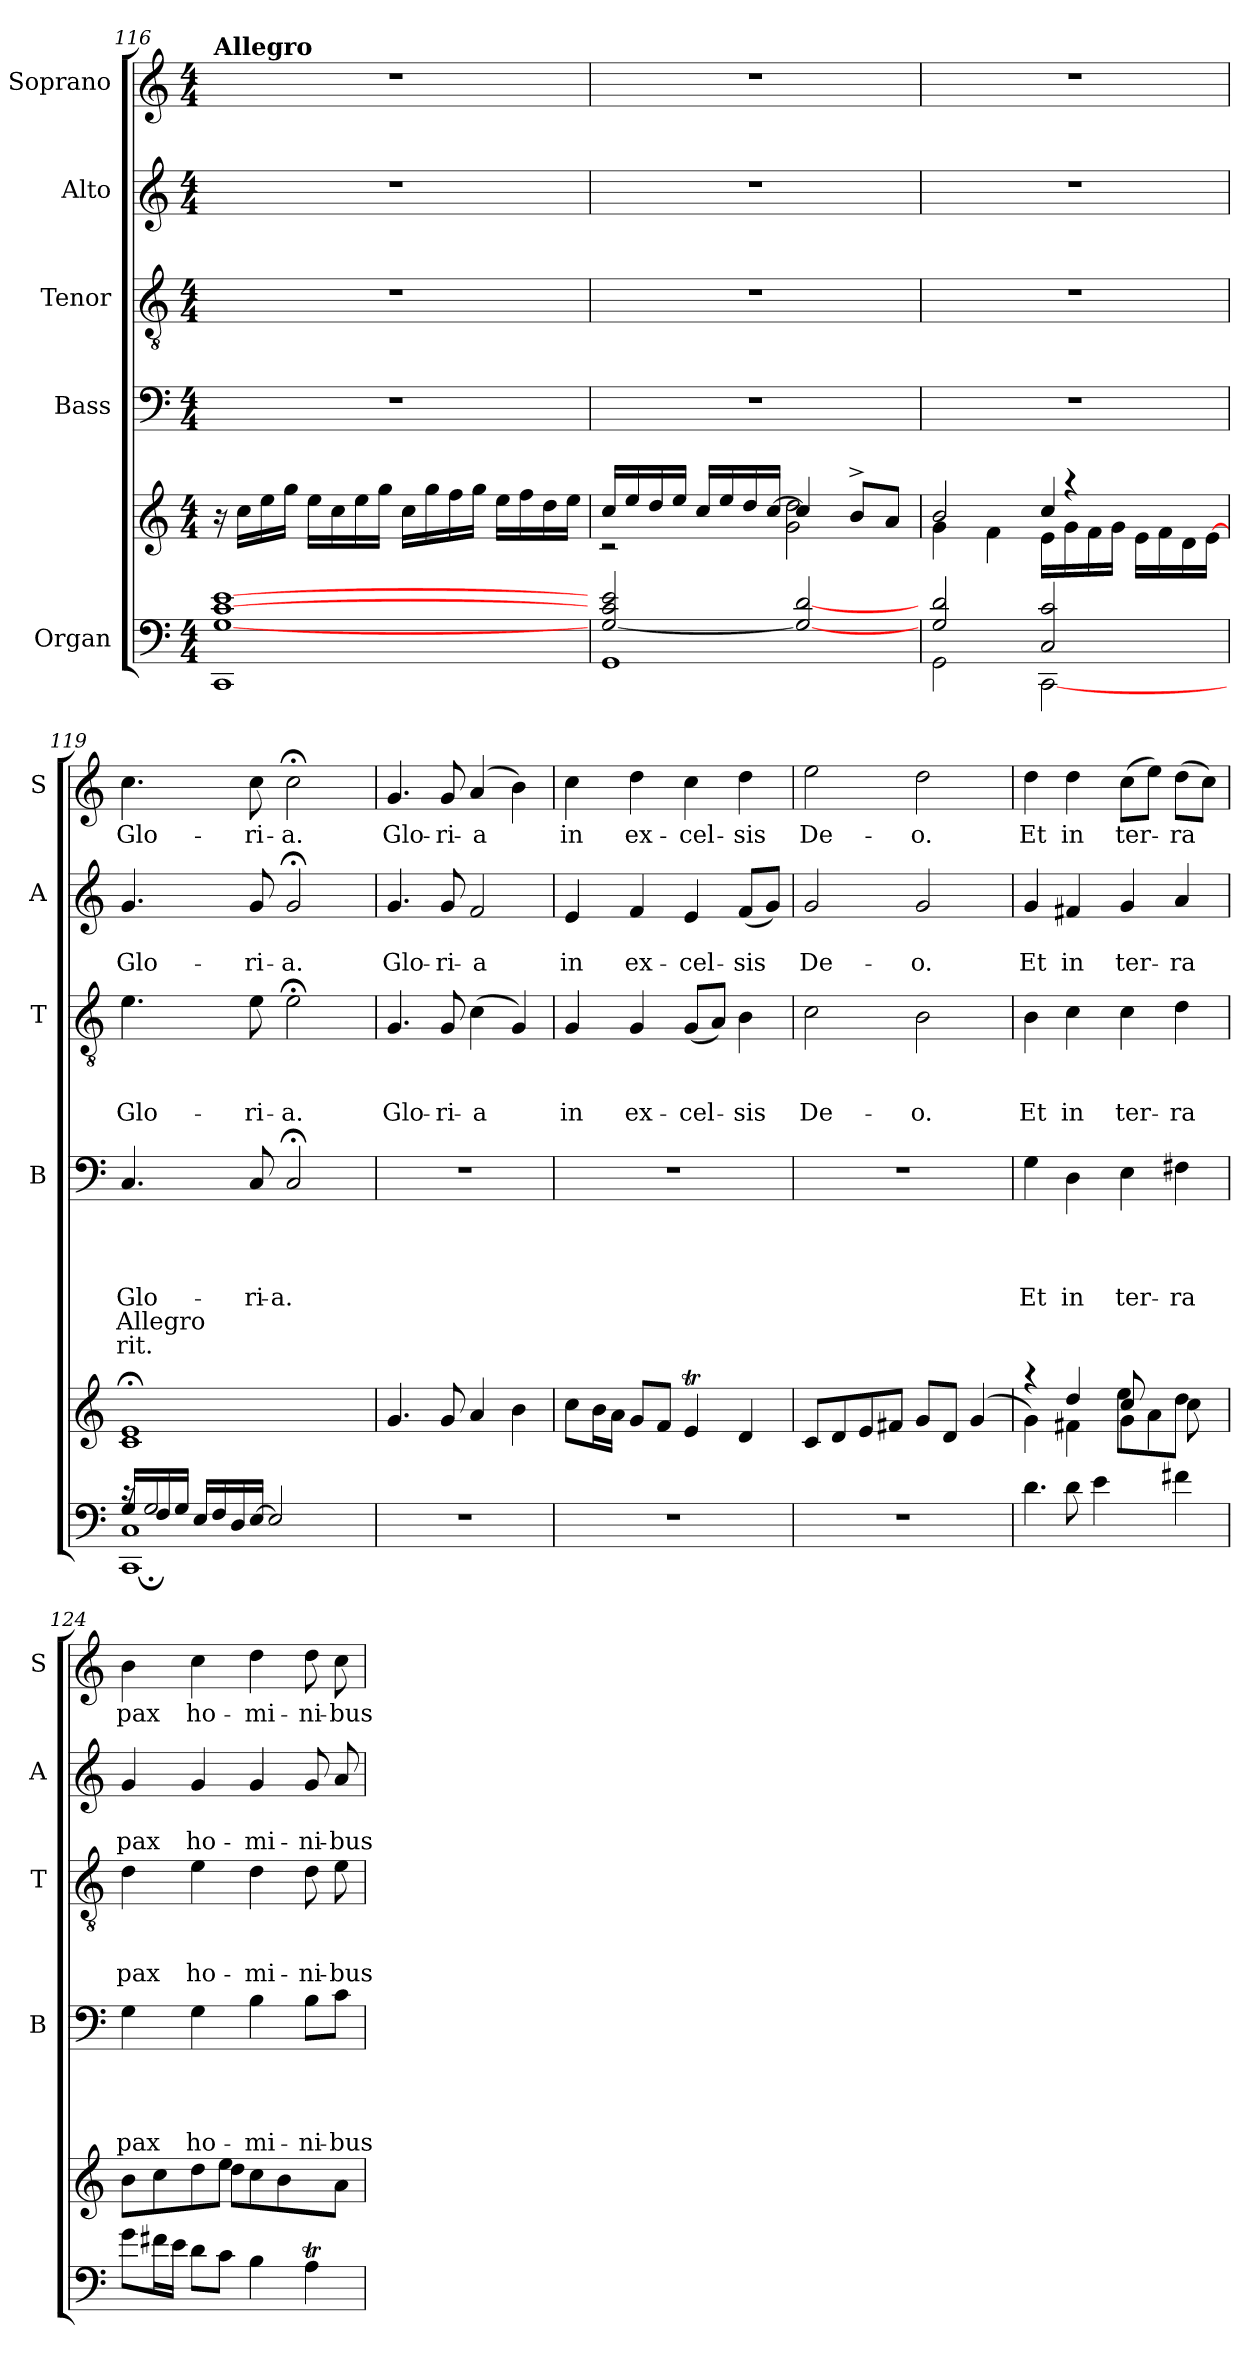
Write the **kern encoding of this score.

**kern	**kern	**kern	**text	**text	**text	**text	**text	**text	**kern	**text	**text	**text	**kern	**text	**text	**kern	**text
*part5	*part5	*part4	*part4	*part4	*part4	*part4	*part4	*part4	*part3	*part3	*part3	*part3	*part2	*part2	*part2	*part1	*part1
*staff6	*staff5	*staff4	*staff4	*staff4	*staff4	*staff4	*staff4	*staff4	*staff3	*staff3	*staff3	*staff3	*staff2	*staff2	*staff2	*staff1	*staff1
*I"Organ	*	*I"Bass	*	*	*	*	*	*	*I"Tenor	*	*	*	*I"Alto	*	*	*I"Soprano	*
*	*	*I'B	*	*	*	*	*	*	*I'T	*	*	*	*I'A	*	*	*I'S	*
*clefF4	*clefG2	*clefF4	*	*	*	*	*	*	*clefGv2	*	*	*	*clefG2	*	*	*clefG2	*
*k[]	*k[]	*k[]	*	*	*	*	*	*	*k[]	*	*	*	*k[]	*	*	*k[]	*
*C:	*C:	*C:	*	*	*	*	*	*	*C:	*	*	*	*C:	*	*	*C:	*
*M4/4	*M4/4	*M4/4	*	*	*	*	*	*	*M4/4	*	*	*	*M4/4	*	*	*M4/4	*
=116	=116	=116	=116	=116	=116	=116	=116	=116	=116	=116	=116	=116	=116	=116	=116	=116	=116
!	!	!	!	!	!	!	!	!	!	!	!	!	!	!	!	!LO:TX:a:B:t=Allegro	!
1CC [<1G [>1c [>1e	16ra	1r	.	.	.	.	.	.	1r	.	.	.	1r	.	.	1r	.
.	16cc\LL	.	.	.	.	.	.	.	.	.	.	.	.	.	.	.	.
.	16ee\	.	.	.	.	.	.	.	.	.	.	.	.	.	.	.	.
.	16gg\JJ	.	.	.	.	.	.	.	.	.	.	.	.	.	.	.	.
.	16ee\LL	.	.	.	.	.	.	.	.	.	.	.	.	.	.	.	.
.	16cc\	.	.	.	.	.	.	.	.	.	.	.	.	.	.	.	.
.	16ee\	.	.	.	.	.	.	.	.	.	.	.	.	.	.	.	.
.	16gg\JJ	.	.	.	.	.	.	.	.	.	.	.	.	.	.	.	.
.	16cc\LL	.	.	.	.	.	.	.	.	.	.	.	.	.	.	.	.
.	16gg\	.	.	.	.	.	.	.	.	.	.	.	.	.	.	.	.
.	16ff\	.	.	.	.	.	.	.	.	.	.	.	.	.	.	.	.
.	16gg\JJ	.	.	.	.	.	.	.	.	.	.	.	.	.	.	.	.
.	16ee\LL	.	.	.	.	.	.	.	.	.	.	.	.	.	.	.	.
.	16ff\	.	.	.	.	.	.	.	.	.	.	.	.	.	.	.	.
.	16dd\	.	.	.	.	.	.	.	.	.	.	.	.	.	.	.	.
.	16ee\JJ	.	.	.	.	.	.	.	.	.	.	.	.	.	.	.	.
=117	=117	=117	=117	=117	=117	=117	=117	=117	=117	=117	=117	=117	=117	=117	=117	=117	=117
*^	*^	*	*	*	*	*	*	*	*	*	*	*	*	*	*	*	*
1GG	[>2G/ 2c/ 2e/	16cc/LL	2rc	1r	.	.	.	.	.	.	1r	.	.	.	1r	.	.	1r	.
.	.	16ee/	.	.	.	.	.	.	.	.	.	.	.	.	.	.	.	.	.
.	.	16dd/	.	.	.	.	.	.	.	.	.	.	.	.	.	.	.	.	.
.	.	16ee/JJ	.	.	.	.	.	.	.	.	.	.	.	.	.	.	.	.	.
.	.	16cc/LL	.	.	.	.	.	.	.	.	.	.	.	.	.	.	.	.	.
.	.	16ee/	.	.	.	.	.	.	.	.	.	.	.	.	.	.	.	.	.
.	.	16dd/	.	.	.	.	.	.	.	.	.	.	.	.	.	.	.	.	.
.	.	[>16cc/JJ	.	.	.	.	.	.	.	.	.	.	.	.	.	.	.	.	.
.	2G/_ [>2d/	4cc/]	2g\ 2dd\	.	.	.	.	.	.	.	.	.	.	.	.	.	.	.	.
.	.	8b^>/L	.	.	.	.	.	.	.	.	.	.	.	.	.	.	.	.	.
.	.	8a/J	.	.	.	.	.	.	.	.	.	.	.	.	.	.	.	.	.
=118	=118	=118	=118	=118	=118	=118	=118	=118	=118	=118	=118	=118	=118	=118	=118	=118	=118	=118	=118
*	*	*	*^	*	*	*	*	*	*	*	*	*	*	*	*	*	*	*	*
2G/ 2d/	2GG\	4g\	2b/	2ryy	1r	.	.	.	.	.	.	1r	.	.	.	1r	.	.	1r	.
.	.	4f\	.	.	.	.	.	.	.	.	.	.	.	.	.	.	.	.	.	.
2C/ 2c/	[<2CC\	4cc/	16e\LL	16ryy	.	.	.	.	.	.	.	.	.	.	.	.	.	.	.	.
.	.	.	16g\	4raa	.	.	.	.	.	.	.	.	.	.	.	.	.	.	.	.
.	.	.	16f\	.	.	.	.	.	.	.	.	.	.	.	.	.	.	.	.	.
.	.	.	16g\JJ	.	.	.	.	.	.	.	.	.	.	.	.	.	.	.	.	.
.	.	4ryy	16e\LL	.	.	.	.	.	.	.	.	.	.	.	.	.	.	.	.	.
.	.	.	16f\	8.ryy	.	.	.	.	.	.	.	.	.	.	.	.	.	.	.	.
.	.	.	16d\	.	.	.	.	.	.	.	.	.	.	.	.	.	.	.	.	.
.	.	.	[<16e\JJ	.	.	.	.	.	.	.	.	.	.	.	.	.	.	.	.	.
*	*	*	*v	*v	*	*	*	*	*	*	*	*	*	*	*	*	*	*	*	*
=119	=119	=119	=119	=119	=119	=119	=119	=119	=119	=119	=119	=119	=119	=119	=119	=119	=119	=119	=119
*	*^	*	*	*	*	*	*	*	*	*	*	*	*	*	*	*	*	*	*
!	!	!	!	!	!	!	!	!	!LO:LY:b	!LO:LY:b	!LO:LY:b	!	!	!	!LO:LY:b	!	!	!LO:LY:b	!	!LO:LY:b
*	*	*	*v	*v	*	*	*	*	*	*	*	*	*	*	*	*	*	*	*	*
1CC 1C	16rB	16G/LL	1c; 1e;	4.C/	.	.	.	Glo-	Allegro	rit.	4.e\	.	.	Glo-	4.g/	.	Glo-	4.cc\	Glo-
.	2G;</	16F/	.	.	.	.	.	.	.	.	.	.	.	.	.	.	.	.	.
.	.	16G/JJ	.	.	.	.	.	.	.	.	.	.	.	.	.	.	.	.	.
.	.	16E/LL	.	.	.	.	.	.	.	.	.	.	.	.	.	.	.	.	.
.	.	16F/	.	.	.	.	.	.	.	.	.	.	.	.	.	.	.	.	.
.	.	16D/	.	.	.	.	.	.	.	.	.	.	.	.	.	.	.	.	.
!	!	!	!	!	!	!	!	!LO:LY:b	!	!	!	!	!	!LO:LY:b	!	!	!LO:LY:b	!	!LO:LY:b
.	.	[>16E/JJ	.	8C/	.	.	.	-ri-	.	.	8e\	.	.	-ri-	8g/	.	-ri-	8cc\	-ri-
.	.	2E/]	.	.	.	.	.	.	.	.	.	.	.	.	.	.	.	.	.
!	!	!	!	!	!	!	!	!LO:LY:b	!	!	!	!	!	!LO:LY:b	!	!	!LO:LY:b	!	!LO:LY:b
.	.	.	.	2C;/	.	.	.	-a.	.	.	2e;<\	.	.	-a.	2g;/	.	-a.	2cc;<\	-a.
.	4..ryy	.	.	.	.	.	.	.	.	.	.	.	.	.	.	.	.	.	.
.	.	16ryy	.	.	.	.	.	.	.	.	.	.	.	.	.	.	.	.	.
=120	=120	=120	=120	=120	=120	=120	=120	=120	=120	=120	=120	=120	=120	=120	=120	=120	=120	=120	=120
!	!	!	!	!	!	!	!	!	!	!	!	!	!	!LO:LY:b	!	!	!LO:LY:b	!	!LO:LY:b
*v	*v	*v	*	*	*	*	*	*	*	*	*	*	*	*	*	*	*	*	*
1r	4.g/	1r	.	.	.	.	.	.	4.G/	.	.	Glo-	4.g/	.	Glo-	4.g/	Glo-
!	!	!	!	!	!	!	!	!	!	!	!	!LO:LY:b	!	!	!LO:LY:b	!	!LO:LY:b
.	8g/	.	.	.	.	.	.	.	8G/	.	.	-ri-	8g/	.	-ri-	8g/	-ri-
!	!	!	!	!	!	!	!	!	!	!	!	!LO:LY:b	!	!	!LO:LY:b	!	!LO:LY:b
.	4a/	.	.	.	.	.	.	.	(>4c\	.	.	-a	2f/	.	-a	(4a/	-a
.	4b\	.	.	.	.	.	.	.	4G/)	.	.	.	.	.	.	4b\)	.
!!LO:LB:g=z
=121	=121	=121	=121	=121	=121	=121	=121	=121	=121	=121	=121	=121	=121	=121	=121	=121	=121
!	!	!	!	!	!	!	!	!	!	!	!	!LO:LY:b	!	!	!LO:LY:b	!	!LO:LY:b
1r	8cc\L	1r	.	.	.	.	.	.	4G/	.	.	in	4e/	.	in	4cc\	in
.	16b\L	.	.	.	.	.	.	.	.	.	.	.	.	.	.	.	.
.	16a\JJ	.	.	.	.	.	.	.	.	.	.	.	.	.	.	.	.
!	!	!	!	!	!	!	!	!	!	!	!	!LO:LY:b	!	!	!LO:LY:b	!	!LO:LY:b
.	8g/L	.	.	.	.	.	.	.	4G/	.	.	ex-	4f/	.	ex-	4dd\	ex-
.	8f/J	.	.	.	.	.	.	.	.	.	.	.	.	.	.	.	.
!	!	!	!	!	!	!	!	!	!	!	!	!LO:LY:b	!	!	!LO:LY:b	!	!LO:LY:b
.	4et/	.	.	.	.	.	.	.	(<8G/L	.	.	-cel-	4e/	.	-cel-	4cc\	-cel-
.	.	.	.	.	.	.	.	.	8A/J)	.	.	.	.	.	.	.	.
!	!	!	!	!	!	!	!	!	!	!	!	!LO:LY:b	!	!	!LO:LY:b	!	!LO:LY:b
.	4d/	.	.	.	.	.	.	.	4B\	.	.	-sis	(<8f/L	.	-sis	4dd\	-sis
.	.	.	.	.	.	.	.	.	.	.	.	.	8g/J)	.	.	.	.
=122	=122	=122	=122	=122	=122	=122	=122	=122	=122	=122	=122	=122	=122	=122	=122	=122	=122
!	!	!	!	!	!	!	!	!	!	!	!	!LO:LY:b	!	!	!LO:LY:b	!	!LO:LY:b
1r	8c/L	1r	.	.	.	.	.	.	2c\	.	.	De-	2g/	.	De-	2ee\	De-
.	8d/	.	.	.	.	.	.	.	.	.	.	.	.	.	.	.	.
.	8e/	.	.	.	.	.	.	.	.	.	.	.	.	.	.	.	.
.	8f#X/J	.	.	.	.	.	.	.	.	.	.	.	.	.	.	.	.
!	!	!	!	!	!	!	!	!	!	!	!	!LO:LY:b	!	!	!LO:LY:b	!	!LO:LY:b
.	8g/L	.	.	.	.	.	.	.	2B\	.	.	-o.	2g/	.	-o.	2dd\	-o.
.	8d/J	.	.	.	.	.	.	.	.	.	.	.	.	.	.	.	.
.	(<4g/	.	.	.	.	.	.	.	.	.	.	.	.	.	.	.	.
=123	=123	=123	=123	=123	=123	=123	=123	=123	=123	=123	=123	=123	=123	=123	=123	=123	=123
*^	*^	*	*	*	*	*	*	*	*	*	*	*	*	*	*	*	*
*	*	*	*^	*	*	*	*	*	*	*	*	*	*	*	*	*	*	*	*
*	*	*	*	*^	*	*	*	*	*	*	*	*	*	*	*	*	*	*	*	*
!	!	!	!	!	!	!	!	!	!	!LO:LY:b	!	!	!	!	!	!LO:LY:b	!	!	!LO:LY:b	!	!LO:LY:b
4.d\	4ryy	4g\)	4raa	2.ryy	2ryy	4G\	.	.	.	Et	.	.	4B\	.	.	Et	4g/	.	Et	4dd\	Et
!	!	!	!	!	!	!	!	!	!	!LO:LY:b	!	!	!	!	!	!LO:LY:b	!	!	!LO:LY:b	!	!LO:LY:b
.	8d\	4dd/	4f#X\	.	.	4D\	.	.	.	in	.	.	4c\	.	.	in	4f#X/	.	in	4dd\	in
2ryy	4e\	.	.	.	.	.	.	.	.	.	.	.	.	.	.	.	.	.	.	.	.
!	!	!	!	!	!	!	!	!	!	!LO:LY:b	!	!	!	!	!	!LO:LY:b	!	!	!LO:LY:b	!	!LO:LY:b
.	.	8cc/	8ee\L	.	4g\	4E\	.	.	.	ter-	.	.	4c\	.	.	ter-	4g/	.	ter-	(>8cc\L	ter-
.	8ryy	4a\	8ryy	.	.	.	.	.	.	.	.	.	.	.	.	.	.	.	.	8ee\J)	.
!	!	!	!	!	!	!	!	!	!	!LO:LY:b	!	!	!	!	!	!LO:LY:b	!	!	!LO:LY:b	!	!LO:LY:b
.	4f#X\	.	8dd\J	8cc\	8ryy	4F#X\	.	.	.	-ra	.	.	4d\	.	.	-ra	4a/	.	-ra	(>8dd\L	-ra
8ryy	.	8ryy	8ryy	8ryy	8ryy	.	.	.	.	.	.	.	.	.	.	.	.	.	.	8cc\J)	.
*v	*v	*	*	*	*	*	*	*	*	*	*	*	*	*	*	*	*	*	*	*	*
=124	=124	=124	=124	=124	=124	=124	=124	=124	=124	=124	=124	=124	=124	=124	=124	=124	=124	=124	=124	=124
!	!	!	!	!	!	!	!	!	!LO:LY:b	!	!	!	!	!	!LO:LY:b	!	!	!LO:LY:b	!	!LO:LY:b
*	*	*v	*v	*v	*	*	*	*	*	*	*	*	*	*	*	*	*	*	*	*
8g\L	8b\L	4.ryy	4G\	.	.	.	pax	.	.	4d\	.	.	pax	4g/	.	pax	4b\	pax
16f#X\L	8cc\	.	.	.	.	.	.	.	.	.	.	.	.	.	.	.	.	.
16e\JJ	.	.	.	.	.	.	.	.	.	.	.	.	.	.	.	.	.	.
!	!	!	!	!	!	!	!LO:LY:b	!	!	!	!	!	!LO:LY:b	!	!	!LO:LY:b	!	!LO:LY:b
8d\L	8dd\	.	4G\	.	.	.	ho-	.	.	4e\	.	.	ho-	4g/	.	ho-	4cc\	ho-
8c\J	8ee\J	8dd\L	.	.	.	.	.	.	.	.	.	.	.	.	.	.	.	.
!	!	!	!	!	!	!	!LO:LY:b	!	!	!	!	!	!LO:LY:b	!	!	!LO:LY:b	!	!LO:LY:b
4B\	2ryy	8cc\	4B\	.	.	.	-mi-	.	.	4d\	.	.	-mi-	4g/	.	-mi-	4dd\	-mi-
.	.	8b\	.	.	.	.	.	.	.	.	.	.	.	.	.	.	.	.
!	!	!	!	!	!	!	!LO:LY:b	!	!	!	!	!	!LO:LY:b	!	!	!LO:LY:b	!	!LO:LY:b
4AT\	.	8ryy	8B\L	.	.	.	-ni-	.	.	8d\	.	.	-ni-	8g/	.	-ni-	8dd\	-ni-
!	!	!	!	!	!	!	!LO:LY:b:rj	!	!	!	!	!	!LO:LY:b:rj	!	!	!LO:LY:b:rj	!	!LO:LY:b:rj
.	.	8a\J	8c\J	.	.	.	-bus	.	.	8e\	.	.	-bus	8a/	.	-bus	8cc\	-bus
*	*v	*v	*	*	*	*	*	*	*	*	*	*	*	*	*	*	*	*
=	=	=	=	=	=	=	=	=	=	=	=	=	=	=	=	=	=
*-	*-	*-	*-	*-	*-	*-	*-	*-	*-	*-	*-	*-	*-	*-	*-	*-	*-
